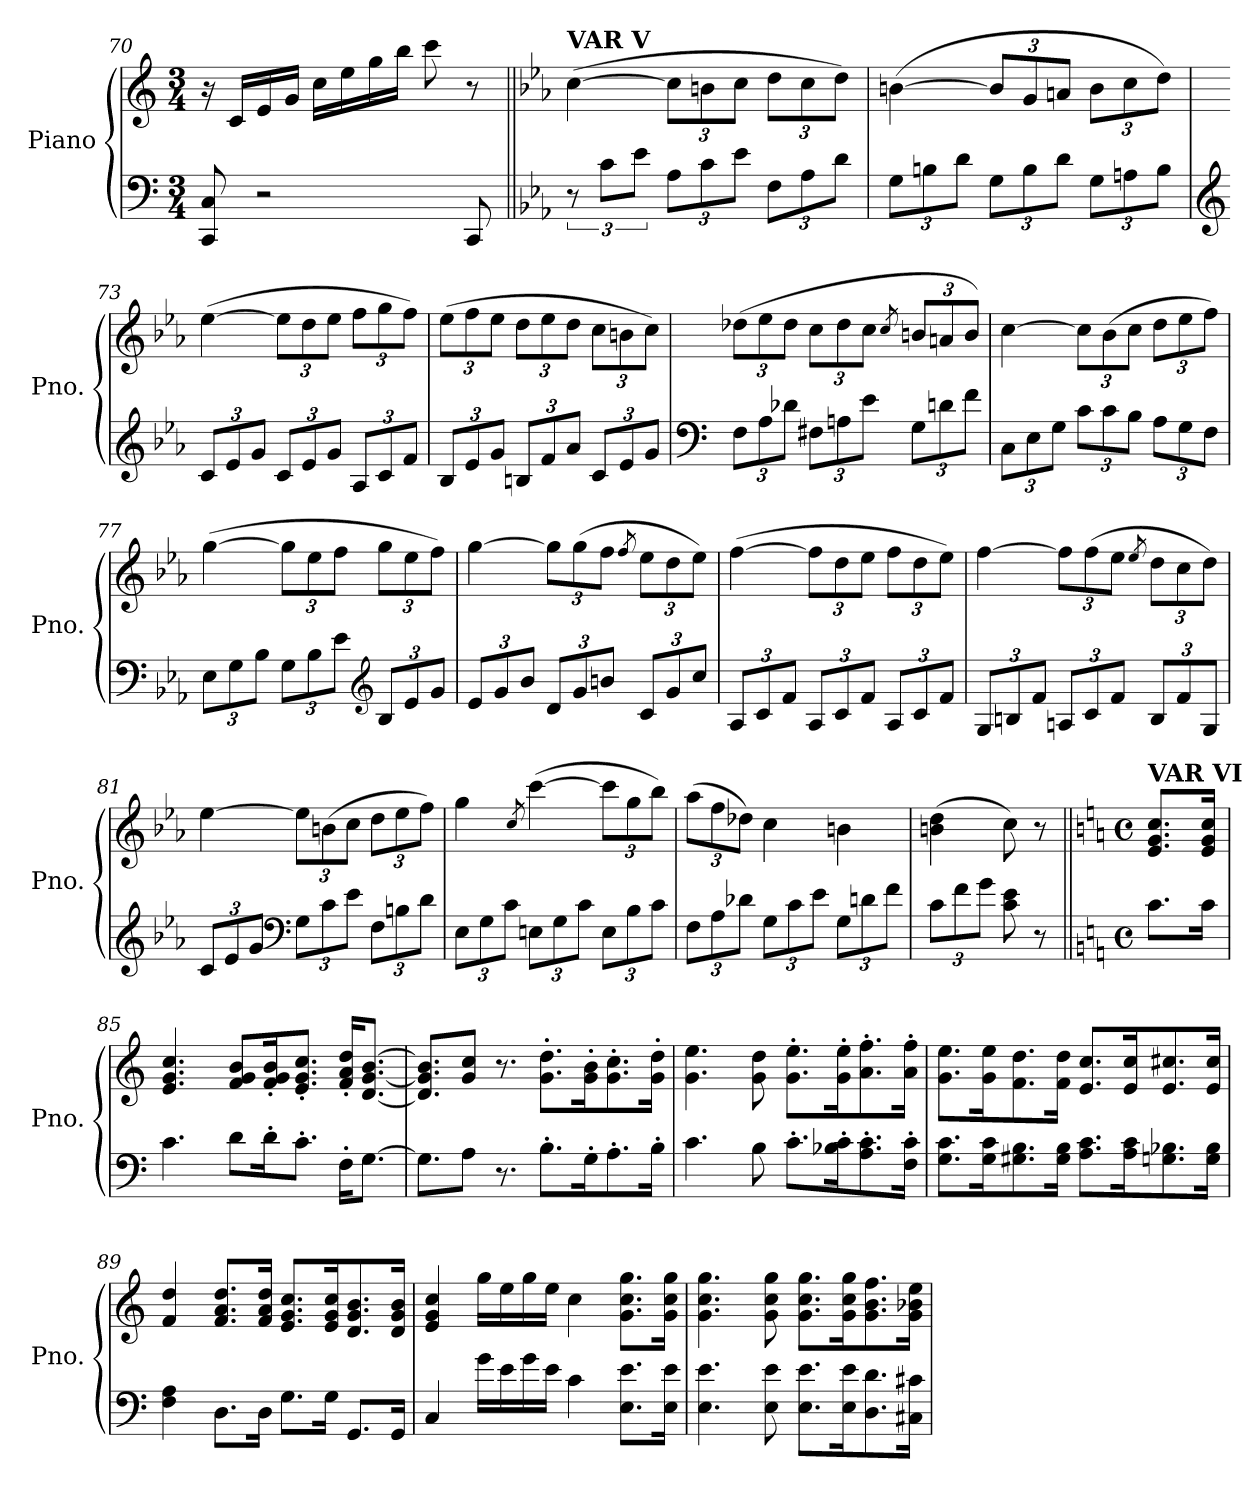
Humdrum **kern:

**kern	**kern
*part1	*part1
*staff2	*staff1
*I"Piano	*
*I'Pno.	*
!!LO:LB:g=z
*clefF4	*clefG2
*k[]	*k[]
*M3/4	*M3/4
=70	=70
8CC/ 8C/	16r
.	16c/LL
2r	16e/
.	16g/JJ
.	16cc\LL
.	16ee\
.	16gg\
.	16bb\JJ
.	8ccc\
8CC/	8r
=71||	=71||
*k[b-e-a-]	*k[b-e-a-]
!	!LO:TX:a:B:t=VAR V
12r	(>[4cc\
12c\L	.
12e-\J	.
*Xbrackettup	*Xbrackettup
12A-\L	12cc\L]
12c\	12bn\
12e-\J	12cc\J
12F\L	12dd\L
12A-\	12cc\
12d\J	12dd\J)
=72	=72
12G\L	(>[4bn\
12Bn\	.
12d\J	.
12G\L	12b/L]
12B\	12g/
12d\J	12an/J
12G\L	12b\L
12An\	12cc\
12B\J	12dd\J)
=73	=73
*clefG2	*
12c/L	(>[4ee-\
12e-/	.
12g/J	.
12c/L	12ee-\L]
12e-/	12dd\
12g/J	12ee-\J
12A-/L	12ff\L
12c/	12gg\
12f/J	12ff\J)
!!LO:PB:g=z
=74	=74
12B-/L	(>12ee-\L
12e-/	12ff\
12g/J	12ee-\J
12Bn/L	12dd\L
12f/	12ee-\
12a-/J	12dd\J
12c/L	12cc\L
12e-/	12bn\
12g/J	12cc\J)
=75	=75
*clefF4	*
12F\L	(>12dd-X\L
12A-\	12ee-\
12d-X\J	12dd-\J
12F#X\L	12cc\L
12An\	12dd-\
12e-\J	12cc\J
.	8qcc/
12G\L	12bn/L
12dn\	12an/
12f\J	12b/J)
=76	=76
12C\L	[4cc\
12E-\	.
12G\J	.
12c\L	12cc\L]
12c\	(>12b-\
12B-\J	12cc\J
12A-\L	12dd\L
12G\	12ee-\
12F\J	12ff\J)
=77	=77
12E-\L	(>[4gg\
12G\	.
12B-\J	.
12G\L	12gg\L]
12B-\	12ee-\
12e-\J	12ff\J
*clefG2	*
12B-/L	12gg\L
12e-/	12ee-\
12g/J	12ff\J)
!!LO:LB:g=z
=78	=78
12e-/L	[4gg\
12g/	.
12b-/J	.
12d/L	12gg\L]
12g/	(>12gg\
12bn/J	12ff\J
.	8qff/
12c/L	12ee-\L
12g/	12dd\
12cc/J	12ee-\J)
=79	=79
12A-/L	(>[4ff\
12c/	.
12f/J	.
12A-/L	12ff\L]
12c/	12dd\
12f/J	12ee-\J
12A-/L	12ff\L
12c/	12dd\
12f/J	12ee-\J)
=80	=80
12G/L	[4ff\
12Bn/	.
12f/J	.
12An/L	12ff\L]
12c/	(>12ff\
12f/J	12ee-\J
.	8qee-/
12B/L	12dd\L
12f/	12cc\
12G/J	12dd\J)
=81	=81
12c/L	[4ee-\
12e-/	.
12g/J	.
*clefF4	*
12G\L	12ee-\L]
12c\	(>12bn\
12e-\J	12cc\J
12F\L	12dd\L
12Bn\	12ee-\
12d\J	12ff\J)
!!LO:LB:g=z
=82	=82
12E-\L	4gg\
12G\	.
12c\J	.
.	8qcc/
12En\L	(>[4ccc\
12G\	.
12c\J	.
12E\L	12ccc\L]
12B-\	12gg\
12c\J	12bb-\J)
=83	=83
12F\L	(>12aa-\L
12A-\	12ff\
12d-X\J	12dd-X\J)
12G\L	4cc\
12c\	.
12e-\J	.
12G\L	4bn\
12dn\	.
12f\J	.
=84	=84
12c\L	(>4bn\ 4dd\
12f\	.
12g\J	.
8c\ 8e-\	8cc\)
8r	8r
=84X1||	=84X1||
*k[]	*k[]
*M4/4	*M4/4
*met(c)	*met(c)
!	!LO:TX:a:B:t=VAR VI
8.c\L	8.e/ 8.g/ 8.cc/L
16c\Jk	16e/ 16g/ 16cc/Jk
=85	=85
4.c\	4.e/ 4.g/ 4.cc/
8d\L	8f/ 8g/ 8b/L
16d'\K	16f/' 16g/' 16b/'K
8.c'\J	8.e/' 8.g/' 8.cc/'J
16F'\KL	16f/' 16a/' 16dd/'KL
[8.G\J	[8.d/ [8.g/ [8.b/J
!!LO:LB:g=z
=86	=86
8.G\L]	8.d/] 8.g/] 8.b/]L
8A\J	8g/ 8cc/J
8.r	8.r
8.B'\L	8.g\' 8.dd\'L
16G'\K	16g\' 16b\'K
8.A'\	8.g\' 8.cc\'
16B'\Jk	16g\' 16dd\'Jk
=87	=87
4.c\	4.g\ 4.ee\
8B\	8g\ 8dd\
8.c'\L	8.g\' 8.ee\'L
16B-X\' 16c\'K	16g\' 16ee\'K
8.A\' 8.c\'	8.a\' 8.ff\'
16F\' 16c\'Jk	16a\' 16ff\'Jk
=88	=88
8.G\ 8.c\L	8.g\ 8.ee\L
16G\ 16c\K	16g\ 16ee\K
8.G#X\ 8.B\	8.f\ 8.dd\
16G#\ 16B\Jk	16f\ 16dd\Jk
8.A\ 8.c\L	8.e/ 8.cc/L
16A\ 16c\K	16e/ 16cc/K
8.Gn\ 8.B-X\	8.e/ 8.cc#X/
16G\ 16B-\Jk	16e/ 16cc#/Jk
=89	=89
4F\ 4A\	4f/ 4dd/
8.D\L	8.f/ 8.a/ 8.dd/L
16D\Jk	16f/ 16a/ 16dd/Jk
8.G\L	8.e/ 8.g/ 8.cc/L
16G\Jk	16e/ 16g/ 16cc/K
8.GG/L	8.d/ 8.g/ 8.b/
16GG/Jk	16d/ 16g/ 16b/Jk
!!LO:LB:g=z
=90	=90
4C/	4e/ 4g/ 4cc/
16g\LL	16gg\LL
16e\	16ee\
16g\	16gg\
16e\JJ	16ee\JJ
4c\	4cc\
8.E\ 8.e\L	8.g\ 8.cc\ 8.gg\L
16E\ 16e\Jk	16g\ 16cc\ 16gg\Jk
=91	=91
4.E\ 4.e\	4.g\ 4.cc\ 4.gg\
8E\ 8e\	8g\ 8cc\ 8gg\
8.E\ 8.e\L	8.g\ 8.cc\ 8.gg\L
16E\ 16e\K	16g\ 16cc\ 16gg\K
8.D\ 8.d\	8.g\ 8.b\ 8.ff\
16C#X\ 16c#X\Jk	16g\ 16b-X\ 16ee\Jk
=	=
*-	*-
